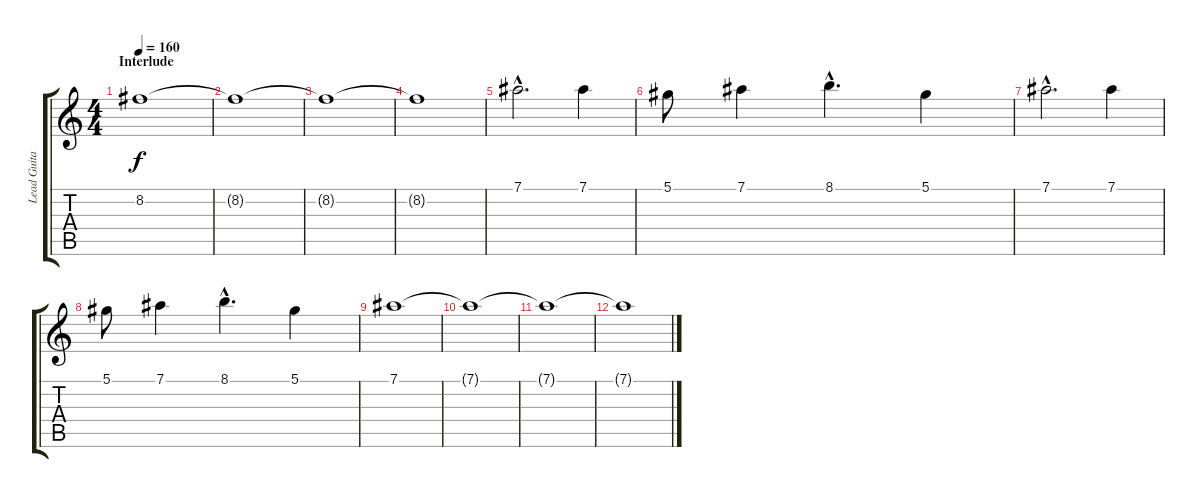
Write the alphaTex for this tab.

\track ("Lead Guitar I" "Lead Guita") {instrument overdrivenguitar}
\staff {score tabs}
\tuning (Eb4 Bb3 Gb3 Db3 Ab2 Eb2) {hide}
\ts (4 4)
\section ("" "Interlude")
\tempo 160
\clef g2
\ks c
8.2.1{dy f} |
8.2{t}.1 |
8.2{t}.1 |
8.2{t}.1 |
7.1{hac}.2{d} 7.1.4 |
5.1.8 7.1.4 8.1{hac}.4{d} 5.1.4 |
7.1{hac}.2{d} 7.1.4 |
5.1.8 7.1.4 8.1{hac}.4{d} 5.1.4 |
7.1.1 |
7.1{t}.1 |
7.1{t}.1 |
7.1{t}.1
